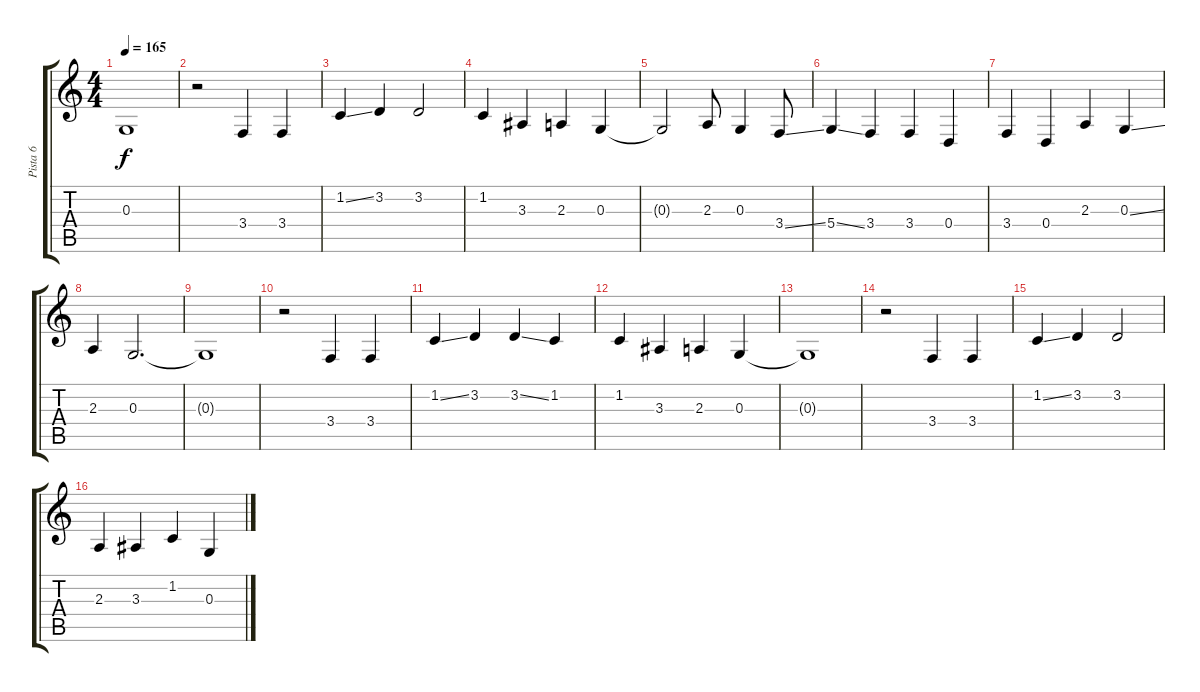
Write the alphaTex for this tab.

\track ("Pista 6" "Pista 6") {instrument electricgrandpiano}
\staff {score tabs}
\tuning (E4 B3 G3 D3 A2 E2) {hide}
\ts (4 4)
\tempo 165
\clef g2
\ks c
0.3{t}.1{dy f} |
r.2 3.4.4 3.4.4 |
1.2{ss}.4 3.2.4 3.2.2 |
1.2.4 3.3.4 2.3.4 0.3.4 |
0.3{t}.2 2.3.8 0.3.4 3.4{ss}.8 |
5.4{ss}.4 3.4.4 3.4.4 0.4.4 |
3.4.4 0.4.4 2.3.4 0.3{ss}.4 |
2.3.4 0.3.2{d} |
0.3{t}.1 |
r.2 3.4.4 3.4.4 |
1.2{ss}.4 3.2.4 3.2{ss}.4 1.2.4 |
1.2.4 3.3.4 2.3.4 0.3.4 |
0.3{t}.1 |
r.2 3.4.4 3.4.4 |
1.2{ss}.4 3.2.4 3.2.2 |
2.3.4 3.3.4 1.2.4 0.3.4
